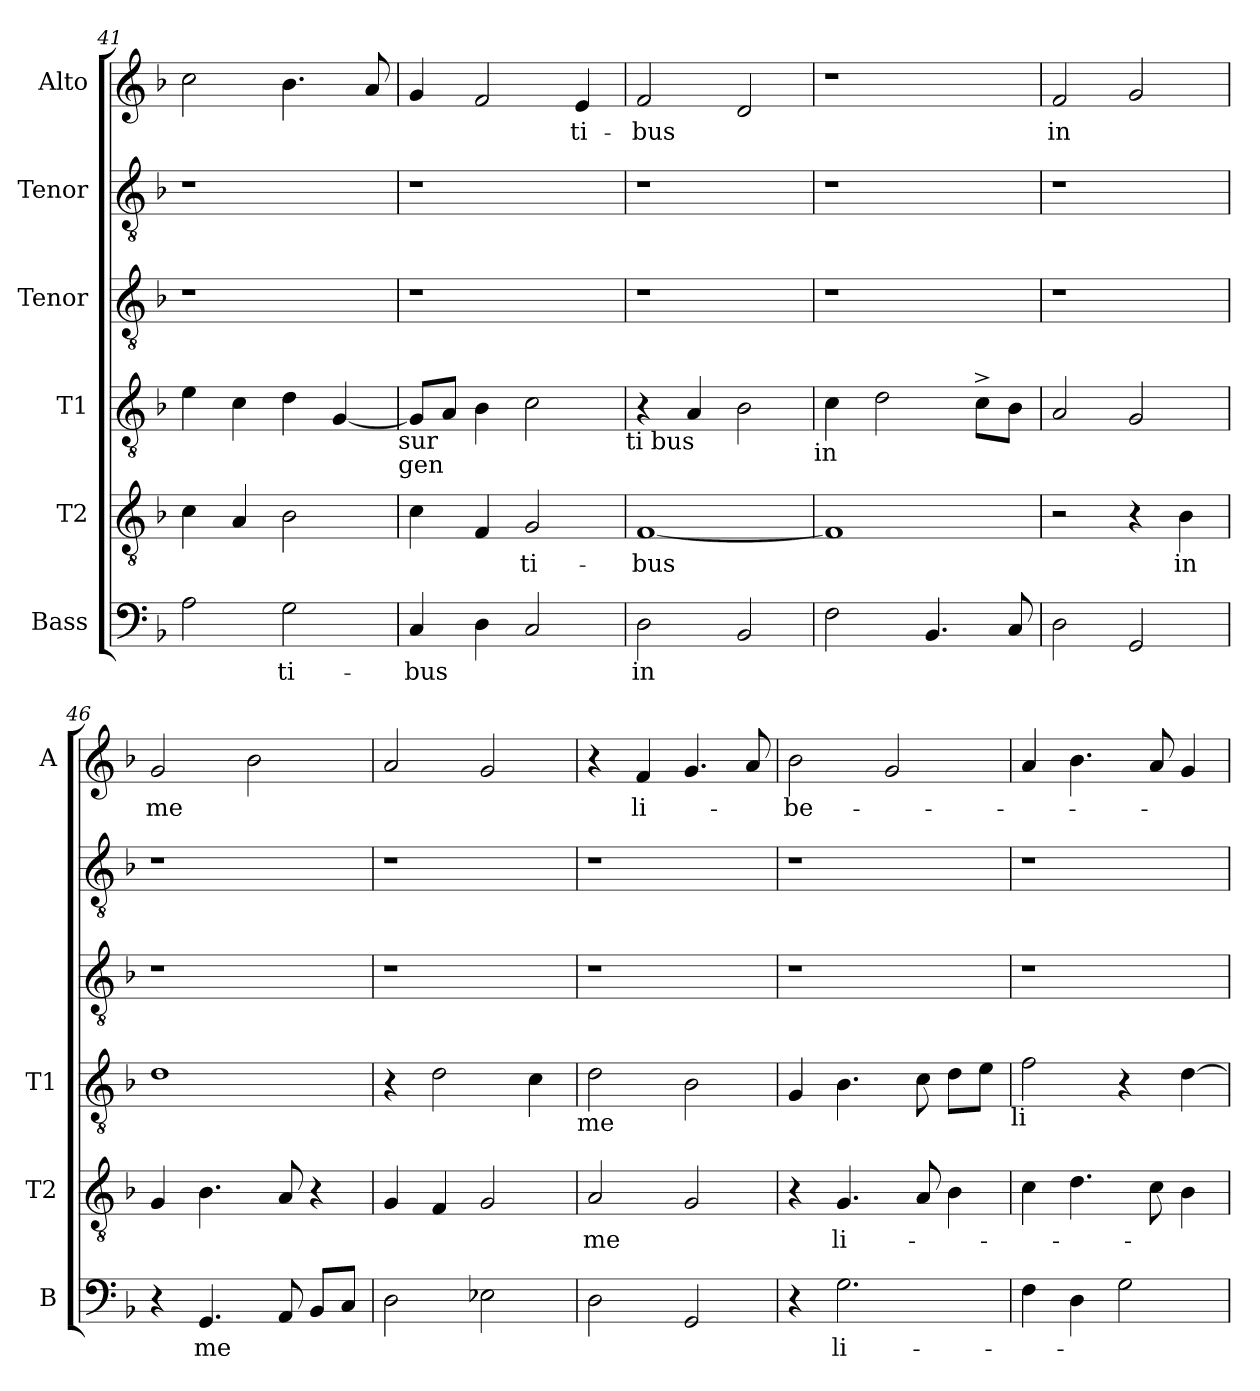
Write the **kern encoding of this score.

**kern	**text	**kern	**text	**kern	**kern	**kern	**kern	**text
*part6	*part6	*part5	*part5	*part4	*part3	*part2	*part1	*part1
*staff6	*staff6	*staff5	*staff5	*staff4	*staff3	*staff2	*staff1	*staff1
*I"Bass	*	*I"T2	*	*I"T1	*I"Tenor	*I"Tenor	*I"Alto	*
*I'B	*	*I'T2	*	*I'T1	*	*	*I'A	*
*clefF4	*	*clefGv2	*	*clefGv2	*clefGv2	*clefGv2	*clefG2	*
*k[b-]	*	*k[b-]	*	*k[b-]	*k[b-]	*k[b-]	*k[b-]	*
*F:	*	*F:	*	*F:	*F:	*F:	*F:	*
=41	=41	=41	=41	=41	=41	=41	=41	=41
2A\	.	4c\	.	4e\	1r	1r	2cc\	.
.	.	4A/	.	4c\	.	.	.	.
!	!LO:LY:b	!	!	!	!	!	!	!
2G\	-ti-	2B-\	.	4d\	.	.	4.b-\	.
.	.	.	.	[<4G/	.	.	.	.
.	.	.	.	.	.	.	8a/	.
!	!	!	!	!LO:TX:b:t=sur	!	!	!	!
!	!	!	!	!LO:TX:b:t=gen	!	!	!	!
=42	=42	=42	=42	=42	=42	=42	=42	=42
!	!LO:LY:b	!	!	!	!	!	!	!
4C/	-bus	4c\	.	8G/L]	1r	1r	4g/	.
.	.	.	.	8A/J	.	.	.	.
4D\	.	4F/	.	4B-\	.	.	2f/	.
!	!	!	!LO:LY:b	!	!	!	!	!
2C/	.	2G/	-ti-	2c\	.	.	.	.
!	!	!	!	!	!	!	!	!LO:LY:b
.	.	.	.	.	.	.	4e/	-ti-
!	!	!	!	!LO:TX:b:t=ti bus	!	!	!	!
=43	=43	=43	=43	=43	=43	=43	=43	=43
!	!LO:LY:b	!	!LO:LY:b	!	!	!	!	!LO:LY:b
2D\	in	[<1F	-bus	4r	1r	1r	2f/	-bus
.	.	.	.	4A/	.	.	.	.
2BB-/	.	.	.	2B-\	.	.	2d/	.
!	!	!	!	!LO:TX:b:t=in	!	!	!	!
=44	=44	=44	=44	=44	=44	=44	=44	=44
2F\	.	1F]	.	4c\	1r	1r	1r	.
.	.	.	.	2d\	.	.	.	.
4.BB-/	.	.	.	.	.	.	.	.
.	.	.	.	8c^>\L	.	.	.	.
8C/	.	.	.	8B-\J	.	.	.	.
!!LO:LB:g=z
=45	=45	=45	=45	=45	=45	=45	=45	=45
!	!	!	!	!	!	!	!	!LO:LY:b
2D\	.	2r	.	2A/	1r	1r	2f/	in
2GG/	.	4r	.	2G/	.	.	2g/	.
!	!	!	!LO:LY:b	!	!	!	!	!
.	.	4B-\	in	.	.	.	.	.
=46	=46	=46	=46	=46	=46	=46	=46	=46
!	!	!	!	!	!	!	!	!LO:LY:b
4r	.	4G/	.	1d	1r	1r	2g/	me
!	!LO:LY:b	!	!	!	!	!	!	!
4.GG/	me	4.B-\	.	.	.	.	.	.
.	.	.	.	.	.	.	2b-\	.
8AA/	.	8A/	.	.	.	.	.	.
8BB-/L	.	4r	.	.	.	.	.	.
8C/J	.	.	.	.	.	.	.	.
=47	=47	=47	=47	=47	=47	=47	=47	=47
2D\	.	4G/	.	4r	1r	1r	2a/	.
.	.	4F/	.	2d\	.	.	.	.
2E-\	.	2G/	.	.	.	.	2g/	.
.	.	.	.	4c\	.	.	.	.
!	!	!	!	!LO:TX:b:t=me	!	!	!	!
=48	=48	=48	=48	=48	=48	=48	=48	=48
!	!	!	!LO:LY:b	!	!	!	!	!
2D\	.	2A/	me	2d\	1r	1r	4r	.
!	!	!	!	!	!	!	!	!LO:LY:b
.	.	.	.	.	.	.	4f/	li-
2GG/	.	2G/	.	2B-\	.	.	4.g/	.
.	.	.	.	.	.	.	8a/	.
=49	=49	=49	=49	=49	=49	=49	=49	=49
!	!	!	!	!	!	!	!	!LO:LY:b
4r	.	4r	.	4G/	1r	1r	2b-\	-be-
!	!LO:LY:b	!	!LO:LY:b	!	!	!	!	!
2.G\	li-	4.G/	li-	4.B-\	.	.	.	.
.	.	.	.	.	.	.	2g/	.
.	.	8A/	.	8c\	.	.	.	.
.	.	4B-\	.	8d\L	.	.	.	.
.	.	.	.	8e\J	.	.	.	.
!	!	!	!	!LO:TX:b:t=li	!	!	!	!
=50	=50	=50	=50	=50	=50	=50	=50	=50
4F\	.	4c\	.	2f\	1r	1r	4a/	.
4D\	.	4.d\	.	.	.	.	4.b-\	.
2G\	.	.	.	4r	.	.	.	.
.	.	8c\	.	.	.	.	8a/	.
.	.	4B-\	.	[<4d\	.	.	4g/	.
=	=	=	=	=	=	=	=	=
*-	*-	*-	*-	*-	*-	*-	*-	*-
